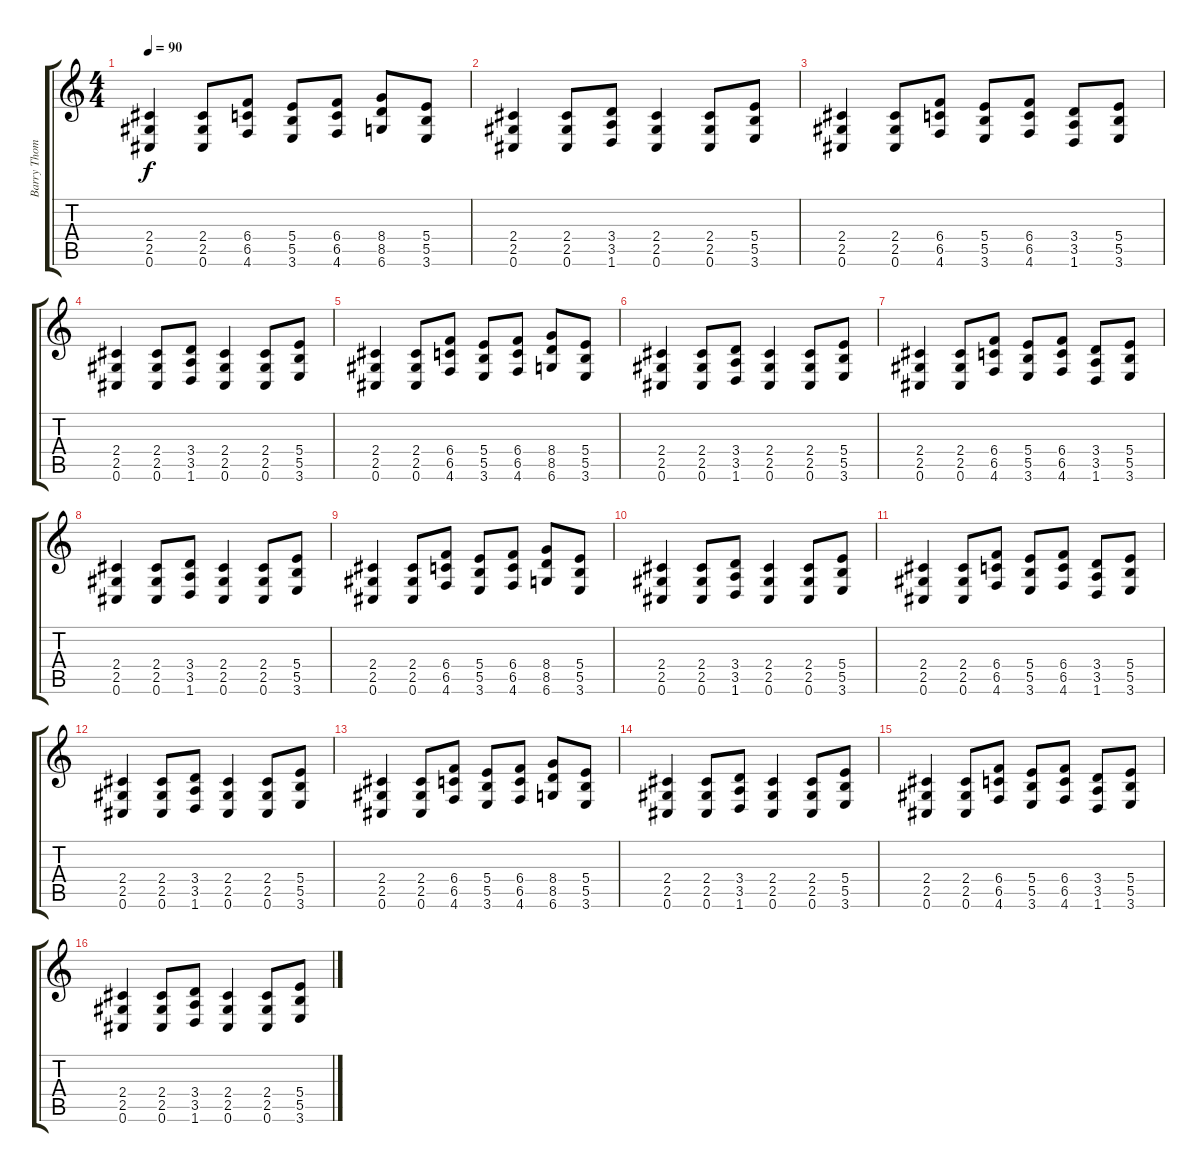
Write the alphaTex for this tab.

\track ("Barry Thomson" "Barry Thom") {instrument distortionguitar}
\staff {score tabs}
\tuning (Db4 Ab3 E3 B2 Gb2 Db2) {hide}
\ts (4 4)
\tempo 90
\clef g2
\ks c
(2.4 2.5 0.6).4{dy f} (2.4 2.5 0.6).8 (6.4 6.5 4.6).8 (5.4 5.5 3.6).8 (6.4 6.5 4.6).8 (8.4 8.5 6.6).8 (5.4 5.5 3.6).8 |
(2.4 2.5 0.6).4 (2.4 2.5 0.6).8 (3.4 3.5 1.6).8 (2.4 2.5 0.6).4 (2.4 2.5 0.6).8 (5.4 5.5 3.6).8 |
(2.4 2.5 0.6).4 (2.4 2.5 0.6).8 (6.4 6.5 4.6).8 (5.4 5.5 3.6).8 (6.4 6.5 4.6).8 (3.4 3.5 1.6).8 (5.4 5.5 3.6).8 |
(2.4 2.5 0.6).4 (2.4 2.5 0.6).8 (3.4 3.5 1.6).8 (2.4 2.5 0.6).4 (2.4 2.5 0.6).8 (5.4 5.5 3.6).8 |
(2.4 2.5 0.6).4 (2.4 2.5 0.6).8 (6.4 6.5 4.6).8 (5.4 5.5 3.6).8 (6.4 6.5 4.6).8 (8.4 8.5 6.6).8 (5.4 5.5 3.6).8 |
(2.4 2.5 0.6).4 (2.4 2.5 0.6).8 (3.4 3.5 1.6).8 (2.4 2.5 0.6).4 (2.4 2.5 0.6).8 (5.4 5.5 3.6).8 |
(2.4 2.5 0.6).4 (2.4 2.5 0.6).8 (6.4 6.5 4.6).8 (5.4 5.5 3.6).8 (6.4 6.5 4.6).8 (3.4 3.5 1.6).8 (5.4 5.5 3.6).8 |
(2.4 2.5 0.6).4 (2.4 2.5 0.6).8 (3.4 3.5 1.6).8 (2.4 2.5 0.6).4 (2.4 2.5 0.6).8 (5.4 5.5 3.6).8 |
(2.4 2.5 0.6).4 (2.4 2.5 0.6).8 (6.4 6.5 4.6).8 (5.4 5.5 3.6).8 (6.4 6.5 4.6).8 (8.4 8.5 6.6).8 (5.4 5.5 3.6).8 |
(2.4 2.5 0.6).4{volume 11} (2.4 2.5 0.6).8 (3.4 3.5 1.6).8 (2.4 2.5 0.6).4 (2.4 2.5 0.6).8 (5.4 5.5 3.6).8 |
(2.4 2.5 0.6).4 (2.4 2.5 0.6).8 (6.4 6.5 4.6).8 (5.4 5.5 3.6).8 (6.4 6.5 4.6).8 (3.4 3.5 1.6).8 (5.4 5.5 3.6).8 |
(2.4 2.5 0.6).4 (2.4 2.5 0.6).8 (3.4 3.5 1.6).8 (2.4 2.5 0.6).4 (2.4 2.5 0.6).8 (5.4 5.5 3.6).8 |
(2.4 2.5 0.6).4 (2.4 2.5 0.6).8 (6.4 6.5 4.6).8 (5.4 5.5 3.6).8 (6.4 6.5 4.6).8 (8.4 8.5 6.6).8{volume 6} (5.4 5.5 3.6).8 |
(2.4 2.5 0.6).4 (2.4 2.5 0.6).8 (3.4 3.5 1.6).8 (2.4 2.5 0.6).4 (2.4 2.5 0.6).8 (5.4 5.5 3.6).8 |
(2.4 2.5 0.6).4 (2.4 2.5 0.6).8 (6.4 6.5 4.6).8 (5.4 5.5 3.6).8 (6.4 6.5 4.6).8 (3.4 3.5 1.6).8 (5.4 5.5 3.6).8 |
(2.4 2.5 0.6).4 (2.4 2.5 0.6).8 (3.4 3.5 1.6).8 (2.4 2.5 0.6).4 (2.4 2.5 0.6).8 (5.4 5.5 3.6).8
